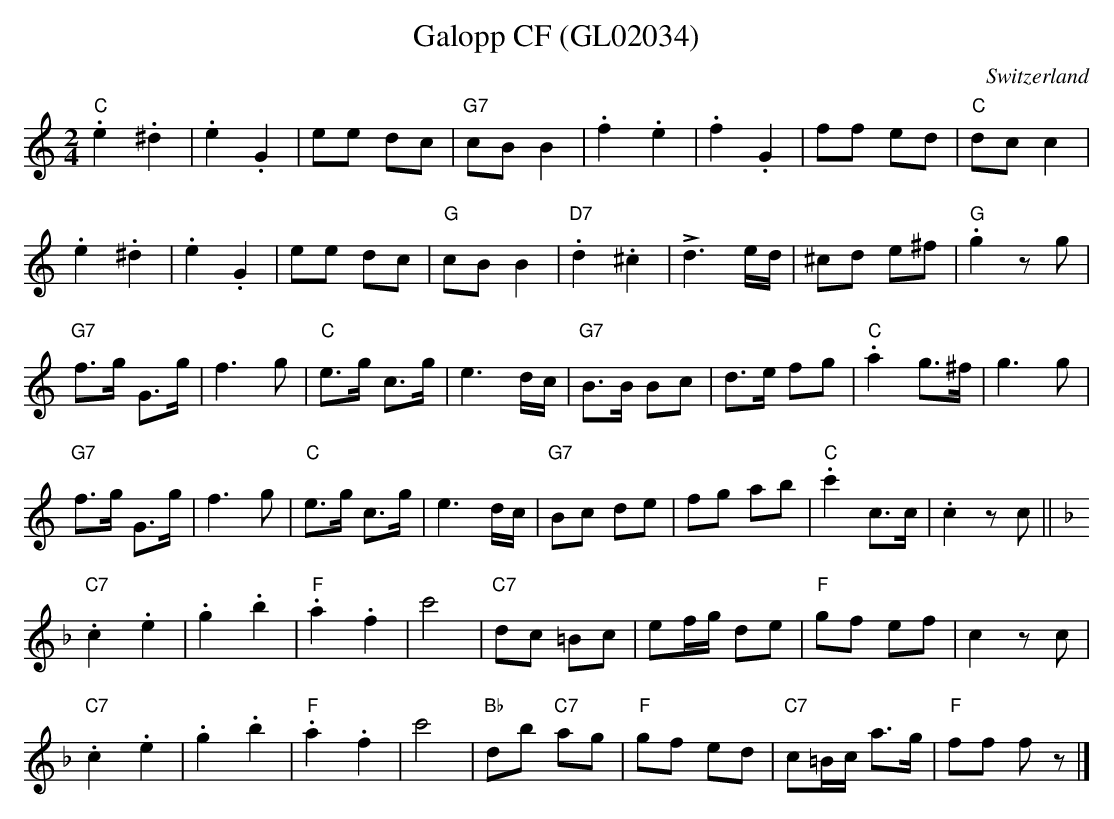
X:1
T:Galopp CF (GL02034)
O:Switzerland
M:2/4
L:1/8
K:C major
"C".e2 .^d2 | .e2.G2 | ee dc | "G7"cBB2 | .f2.e2 | .f2.G2 | ff ed | "C"dcc2 |
.e2 .^d2 | .e2.G2 | ee dc | "G"cBB2 | "D7".d2.^c2 | !>!d3e/d/ | ^cd e^f | "G".g2zg |
"G7"f>g G>g | f3g | "C"e>g c>g | e3d/c/ | "G7"B>B Bc | d>e fg | "C".a2g>^f | g3g |
"G7"f>g G>g | f3g | "C"e>g c>g | e3d/c/ | "G7"Bc de | fg ab | "C".c'2c>c | .c2zc || [K:F]
"C7".c2.e2 | .g2.b2 | "F".a2.f2 | c'4 | "C7"dc =Bc | ef/g/ de | "F"gf ef | c2zc |
"C7".c2.e2 | .g2.b2 | "F".a2.f2 | c'4 | "Bb"db "C7"ag | "F"gf ed | "C7"c=B/c/ a>g | "F"ff fz |]
